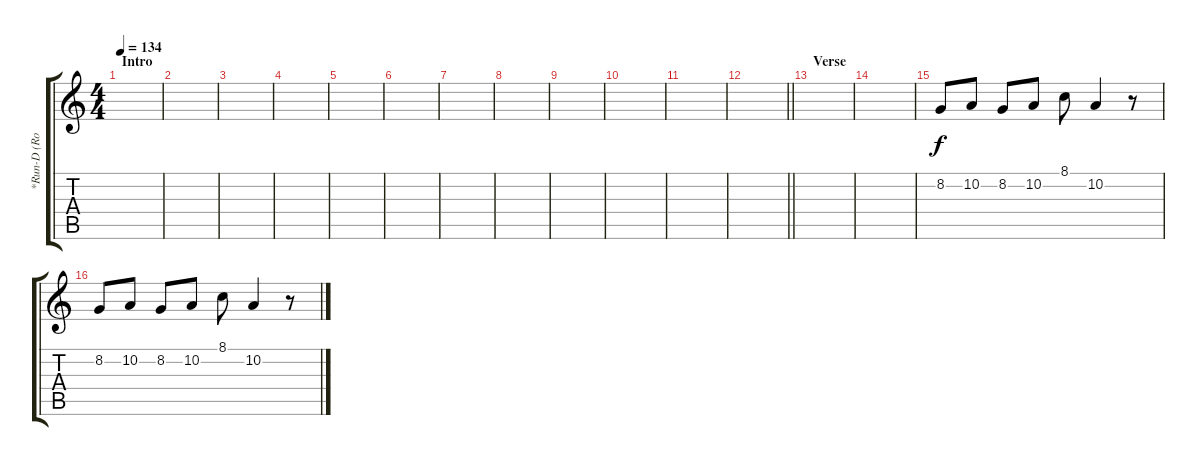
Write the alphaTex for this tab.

\track ("*Run-D (Robot Vocal)" "*Run-D (Ro") {instrument lead2sawtooth}
\staff {score tabs}
\tuning (E4 B3 G3 D3 A2 E2) {hide}
\ts (4 4)
\section ("" "Intro")
\tempo 134
\clef g2
\ks c
|
|
|
|
|
|
|
|
|
|
|
\barLineRight lightlight
|
\section ("" "Verse")
|
|
8.2.8 10.2.8 8.2.8 10.2.8 8.1.8 10.2.4 r.8 |
8.2.8 10.2.8 8.2.8 10.2.8 8.1.8 10.2.4 r.8
